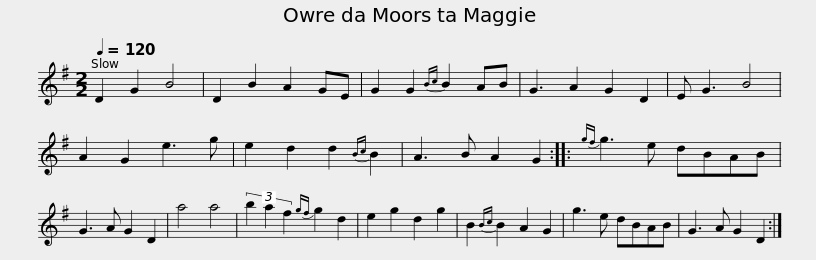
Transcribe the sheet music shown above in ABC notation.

X:1
L:1/8
Q:1/4=120
M:2/2
I:linebreak $
K:G
V:1 treble
V:1
 D2 G2 B4 | D2 B2 A2 GE | G2 G2{Bc} B2 AB | G3 A2 G2 D2 | E G3 B4 | %5
 A2 G2 e3 g | e2 d2 d2{Bc} B2 | A3 B A2 G2 ::${gf} g3 e dBAB | G3 A G2 D2 | %10
 a4 a4 | (3b2 a2 f2{gf} g2 d2 | e2 g2 d2 g2 | B2{Bc} B2 A2 G2 | g3 e dBAB |$ %15
 G3 A G2 D2 :| %16
